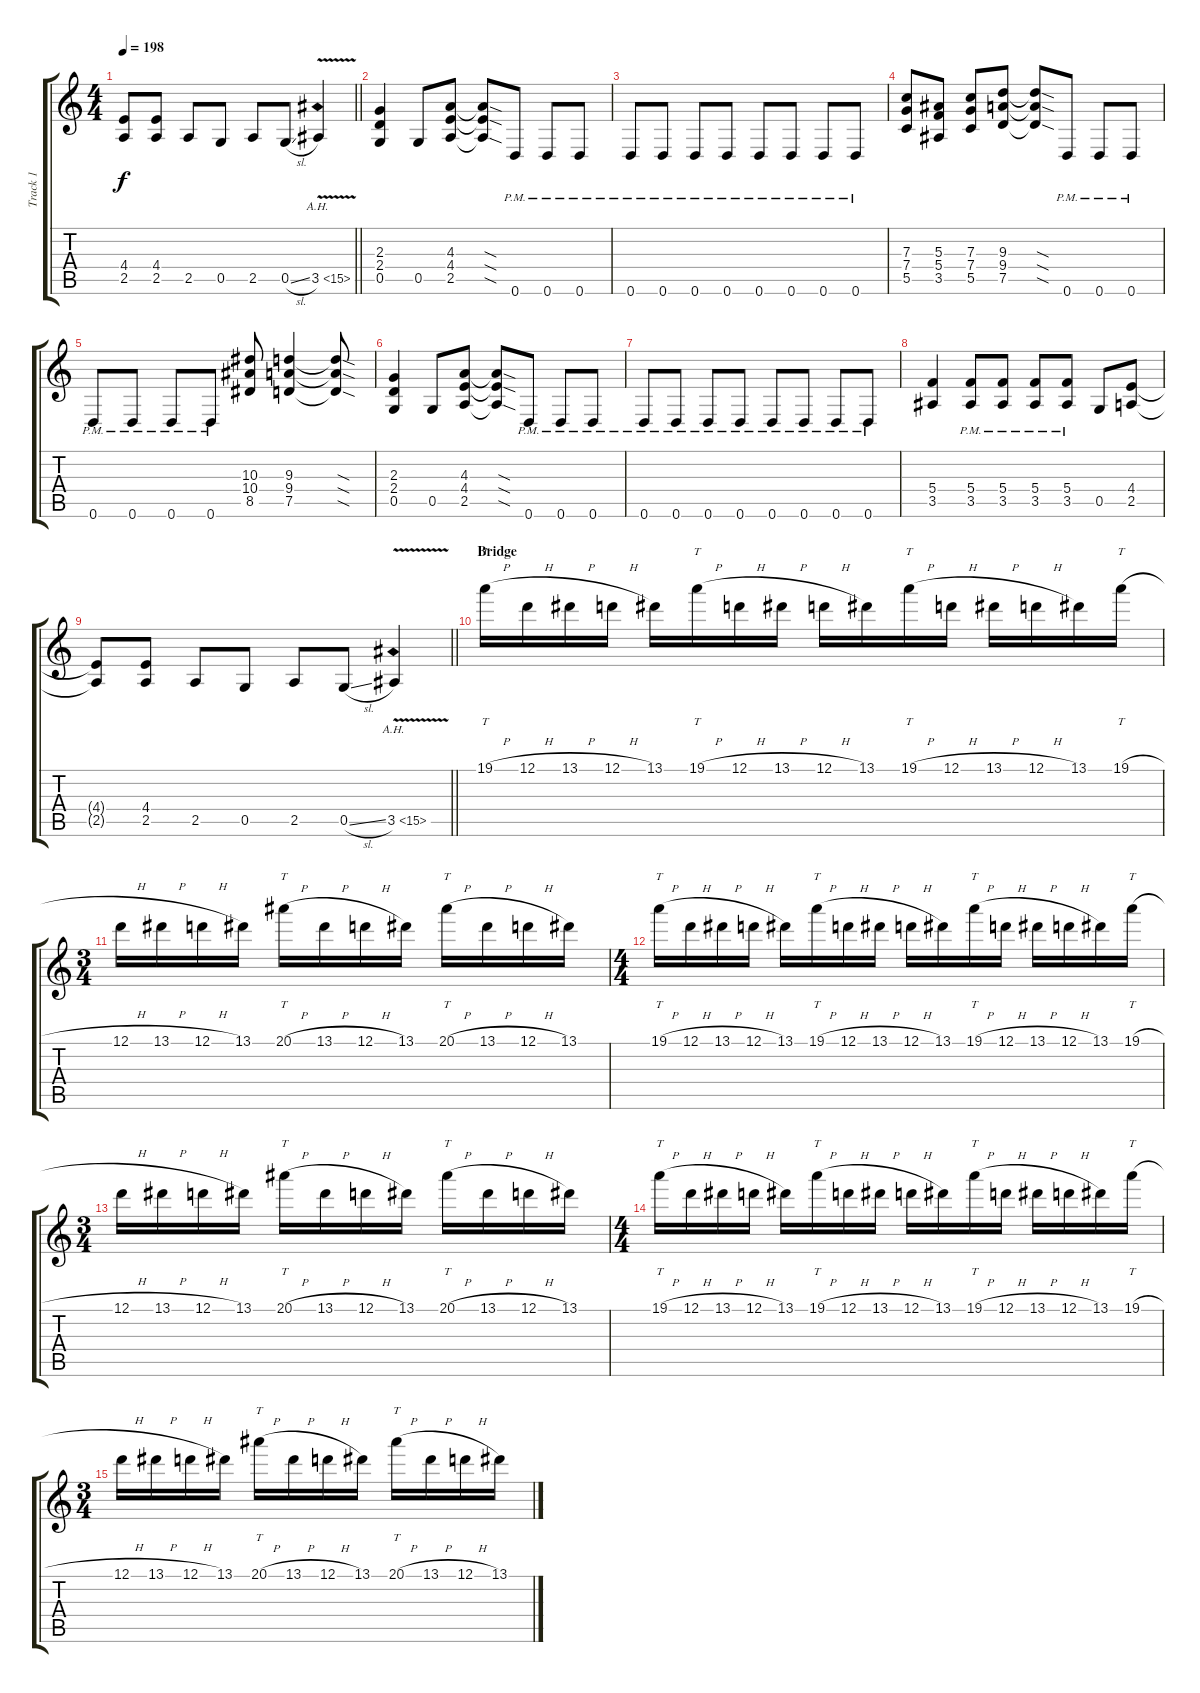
\track ("Track 1" "Track 1") {instrument overdrivenguitar}
\staff {score tabs}
\tuning (D4 A3 F3 C3 G2 D2) {hide}
\ts (4 4)
\tempo 198
\clef g2
\barLineRight lightlight
\ks c
(4.4{t} 2.5{t}).8{dy f} (4.4 2.5).8 2.5.8 0.5.8 2.5.8 0.5{sl}.8 3.5{ah 12 v}.4 |
(2.3 2.4 0.5).4 0.5.8 (4.3 4.4 2.5).8 (4.3{sod t} 4.4{sod t} 2.5{sod t}).8 0.6{pm}.8 0.6{pm}.8 0.6{pm}.8 |
0.6{pm}.8 0.6{pm}.8 0.6{pm}.8 0.6{pm}.8 0.6{pm}.8 0.6{pm}.8 0.6{pm}.8 0.6{pm}.8 |
(7.3 7.4 5.5).8 (5.3 5.4 3.5).8 (7.3 7.4 5.5).8 (9.3 9.4 7.5).8 (9.3{sod t} 9.4{sod t} 7.5{sod t}).8 0.6{pm}.8 0.6{pm}.8 0.6{pm}.8 |
0.6{pm}.8 0.6{pm}.8 0.6{pm}.8 0.6{pm}.8 (10.3 10.4 8.5).8 (9.3 9.4 7.5).4 (9.3{sod t} 9.4{sod t} 7.5{sod t}).8 |
(2.3 2.4 0.5).4 0.5.8 (4.3 4.4 2.5).8 (4.3{sod t} 4.4{sod t} 2.5{sod t}).8 0.6{pm}.8 0.6{pm}.8 0.6{pm}.8 |
0.6{pm}.8 0.6{pm}.8 0.6{pm}.8 0.6{pm}.8 0.6{pm}.8 0.6{pm}.8 0.6{pm}.8 0.6{pm}.8 |
(5.4 3.5).4 (5.4{pm} 3.5{pm}).8 (5.4{pm} 3.5{pm}).8 (5.4{pm} 3.5{pm}).8 (5.4{pm} 3.5{pm}).8 0.5.8 (4.4 2.5).8 |
\barLineRight lightlight
(4.4{t} 2.5{t}).8 (4.4 2.5).8 2.5.8 0.5.8 2.5.8 0.5{sl}.8 3.5{ah 12 v}.4 |
\section ("" "Bridge")
19.1{h}.16{tt} 12.1{h}.16 13.1{h}.16 12.1{h}.16 13.1.16 19.1{h}.16{tt} 12.1{h}.16 13.1{h}.16 12.1{h}.16 13.1.16 19.1{h}.16{tt} 12.1{h}.16 13.1{h}.16 12.1{h}.16 13.1.16 19.1{h}.16{tt} |
\ts (3 4)
12.1{h}.16 13.1{h}.16 12.1{h}.16 13.1.16 20.1{h}.16{tt} 13.1{h}.16 12.1{h}.16 13.1.16 20.1{h}.16{tt} 13.1{h}.16 12.1{h}.16 13.1.16 |
\ts (4 4)
19.1{h}.16{tt} 12.1{h}.16 13.1{h}.16 12.1{h}.16 13.1.16 19.1{h}.16{tt} 12.1{h}.16 13.1{h}.16 12.1{h}.16 13.1.16 19.1{h}.16{tt} 12.1{h}.16 13.1{h}.16 12.1{h}.16 13.1.16 19.1{h}.16{tt} |
\ts (3 4)
12.1{h}.16 13.1{h}.16 12.1{h}.16 13.1.16 20.1{h}.16{tt} 13.1{h}.16 12.1{h}.16 13.1.16 20.1{h}.16{tt} 13.1{h}.16 12.1{h}.16 13.1.16 |
\ts (4 4)
19.1{h}.16{tt} 12.1{h}.16 13.1{h}.16 12.1{h}.16 13.1.16 19.1{h}.16{tt} 12.1{h}.16 13.1{h}.16 12.1{h}.16 13.1.16 19.1{h}.16{tt} 12.1{h}.16 13.1{h}.16 12.1{h}.16 13.1.16 19.1{h}.16{tt} |
\ts (3 4)
12.1{h}.16 13.1{h}.16 12.1{h}.16 13.1.16 20.1{h}.16{tt} 13.1{h}.16 12.1{h}.16 13.1.16 20.1{h}.16{tt} 13.1{h}.16 12.1{h}.16 13.1.16
